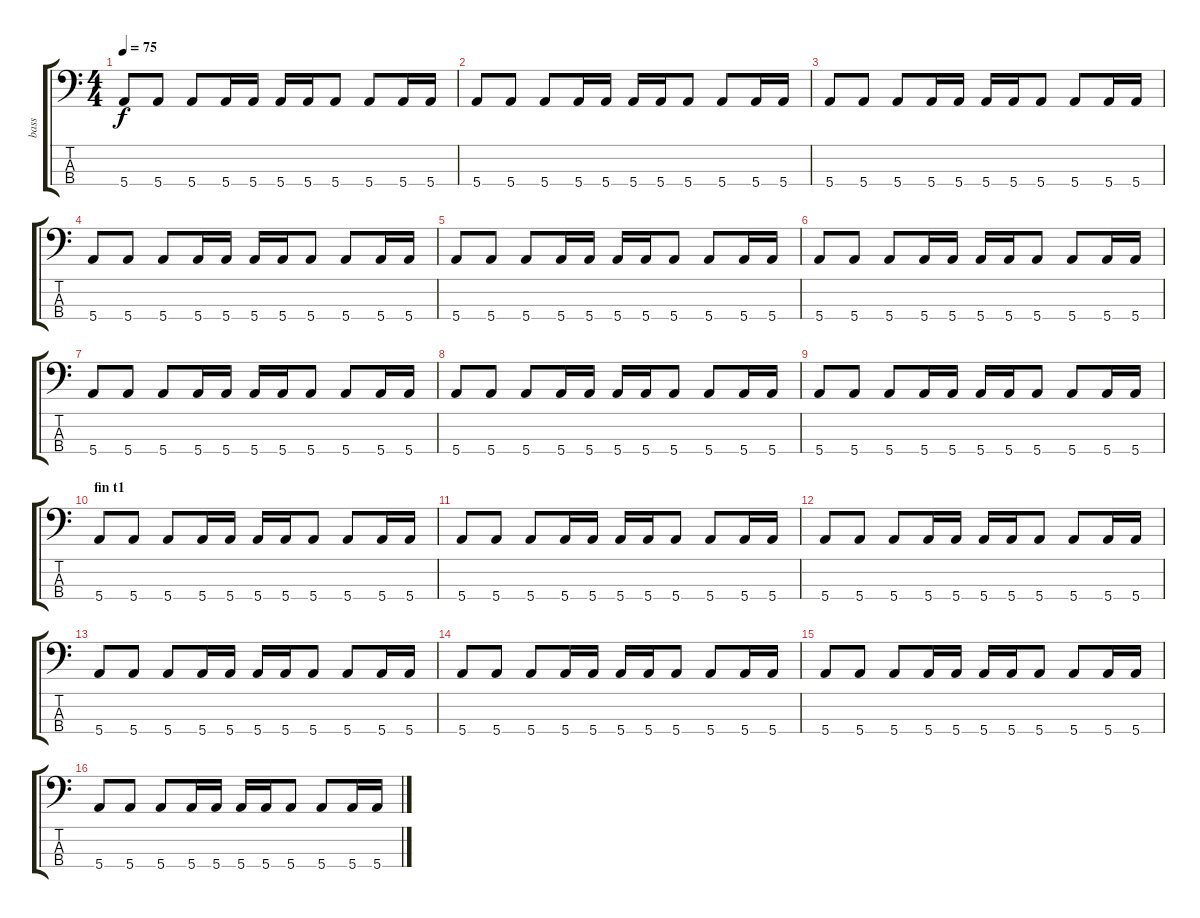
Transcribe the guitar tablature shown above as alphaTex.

\track ("bass" "bass") {instrument electricbassfinger}
\staff {score tabs}
\tuning (G2 D2 A1 E1) {hide}
\ts (4 4)
\tempo 75
\clef f4
\ks c
5.4.8{dy f} 5.4.8 5.4.8 5.4.16 5.4.16 5.4.16 5.4.16 5.4.8 5.4.8 5.4.16 5.4.16 |
5.4.8 5.4.8 5.4.8 5.4.16 5.4.16 5.4.16 5.4.16 5.4.8 5.4.8 5.4.16 5.4.16 |
5.4.8 5.4.8 5.4.8 5.4.16 5.4.16 5.4.16 5.4.16 5.4.8 5.4.8 5.4.16 5.4.16 |
5.4.8 5.4.8 5.4.8 5.4.16 5.4.16 5.4.16 5.4.16 5.4.8 5.4.8 5.4.16 5.4.16 |
5.4.8 5.4.8 5.4.8 5.4.16 5.4.16 5.4.16 5.4.16 5.4.8 5.4.8 5.4.16 5.4.16 |
5.4.8 5.4.8 5.4.8 5.4.16 5.4.16 5.4.16 5.4.16 5.4.8 5.4.8 5.4.16 5.4.16 |
5.4.8 5.4.8 5.4.8 5.4.16 5.4.16 5.4.16 5.4.16 5.4.8 5.4.8 5.4.16 5.4.16 |
5.4.8 5.4.8 5.4.8 5.4.16 5.4.16 5.4.16 5.4.16 5.4.8 5.4.8 5.4.16 5.4.16 |
5.4.8 5.4.8 5.4.8 5.4.16 5.4.16 5.4.16 5.4.16 5.4.8 5.4.8 5.4.16 5.4.16 |
\section ("" "fin t1")
5.4.8 5.4.8 5.4.8 5.4.16 5.4.16 5.4.16 5.4.16 5.4.8 5.4.8 5.4.16 5.4.16 |
5.4.8 5.4.8 5.4.8 5.4.16 5.4.16 5.4.16 5.4.16 5.4.8 5.4.8 5.4.16 5.4.16 |
5.4.8 5.4.8 5.4.8 5.4.16 5.4.16 5.4.16 5.4.16 5.4.8 5.4.8 5.4.16 5.4.16 |
5.4.8 5.4.8 5.4.8 5.4.16 5.4.16 5.4.16 5.4.16 5.4.8 5.4.8 5.4.16 5.4.16 |
5.4.8 5.4.8 5.4.8 5.4.16 5.4.16 5.4.16 5.4.16 5.4.8 5.4.8 5.4.16 5.4.16 |
5.4.8 5.4.8 5.4.8 5.4.16 5.4.16 5.4.16 5.4.16 5.4.8 5.4.8 5.4.16 5.4.16 |
5.4.8 5.4.8 5.4.8 5.4.16 5.4.16 5.4.16 5.4.16 5.4.8 5.4.8 5.4.16 5.4.16
